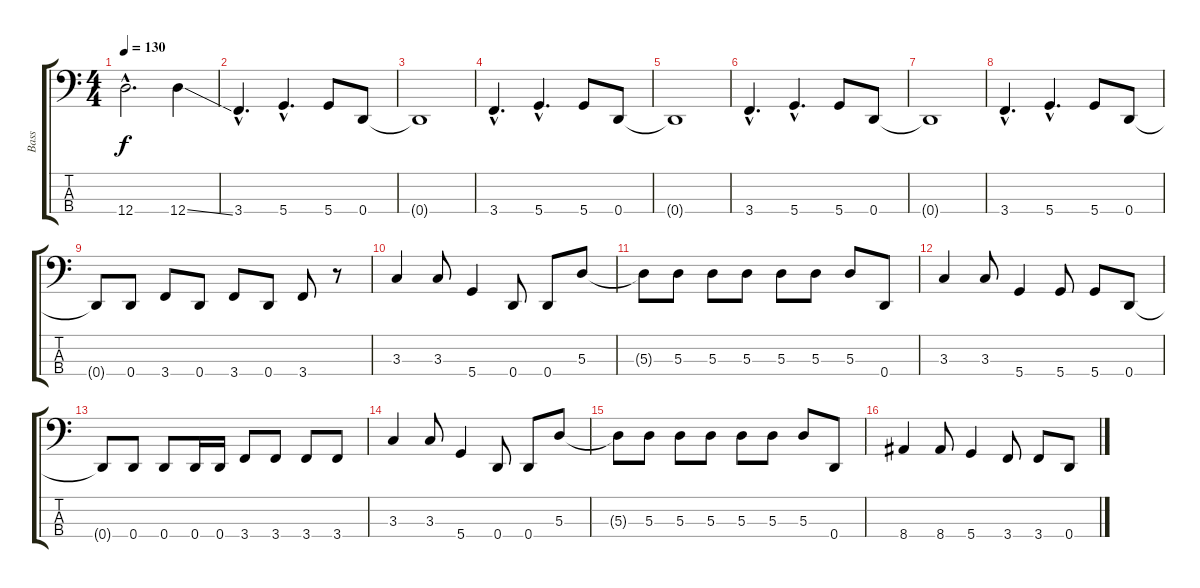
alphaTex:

\track ("Bass" "Bass") {instrument electricbassfinger}
\staff {score tabs}
\tuning (G2 D2 A1 D1) {hide}
\ts (4 4)
\tempo 130
\clef f4
\ks c
12.4{hac t}.2{d dy f} 12.4{ss}.4 |
3.4{hac}.4{d} 5.4{hac}.4{d} 5.4.8 0.4.8 |
0.4{t}.1 |
3.4{hac}.4{d} 5.4{hac}.4{d} 5.4.8 0.4.8 |
0.4{t}.1 |
3.4{hac}.4{d} 5.4{hac}.4{d} 5.4.8 0.4.8 |
0.4{t}.1 |
3.4{hac}.4{d} 5.4{hac}.4{d} 5.4.8 0.4.8 |
0.4{t}.8 0.4.8 3.4.8 0.4.8 3.4.8 0.4.8 3.4.8 r.8 |
3.3.4 3.3.8 5.4.4 0.4.8 0.4.8 5.3.8 |
5.3{t}.8 5.3.8 5.3.8 5.3.8 5.3.8 5.3.8 5.3.8 0.4.8 |
3.3.4 3.3.8 5.4.4 5.4.8 5.4.8 0.4.8 |
0.4{t}.8 0.4.8 0.4.8 0.4.16 0.4.16 3.4.8 3.4.8 3.4.8 3.4.8 |
3.3.4 3.3.8 5.4.4 0.4.8 0.4.8 5.3.8 |
5.3{t}.8 5.3.8 5.3.8 5.3.8 5.3.8 5.3.8 5.3.8 0.4.8 |
8.4.4 8.4.8 5.4.4 3.4.8 3.4.8 0.4.8
